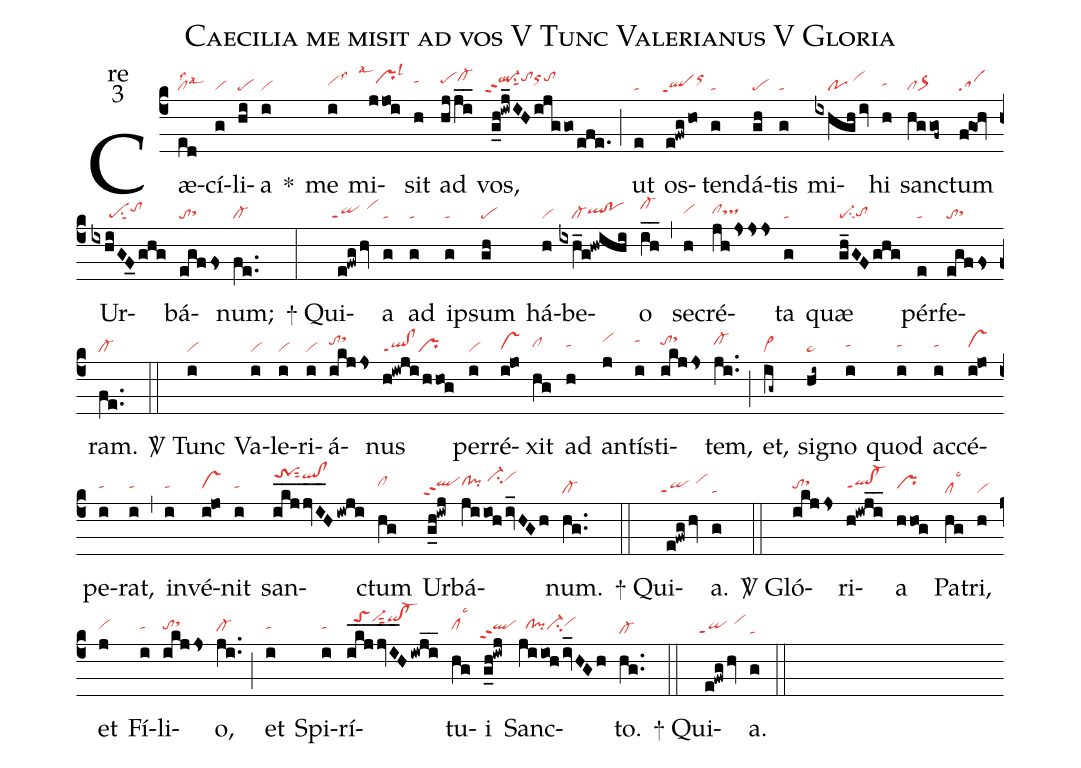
name:Caecilia me misit ad vos V Tunc Valerianus V Gloria;
office-part:re;
mode:3;
nabc-lines:1;
%%
(c4) Cæ(ed|cllss2lsal3)cí(g|vi)li(hi|pe)a(i|vi) <sp>*</sp>() me(i|vihhlss3) mi(jjoi|```prhilsal1lsl3)sit(h|tahi) ad(hj/ji__|pehicl-hj) vos,(g_h!iwj_IH/ijggo/efe.|``ql-hippt2su1sut1tohjorhjtohj) (;) ut(e|ta) os(e!fwg/ho|`qlheppt1orhj)ten(g|ta)dá(gh|pe)tis(g|ta) mi(ixhgh/iv|////po/vihj)hi(h|tahh) san(hggof~|clor>)ctum(fgOh|sa) Ur(ixhiGF_0ghg|/////pesu1sut1tohi)bá(egffs|tosthh)num;(fe..|cl-) (:)

<sp>+</sp> Qui(e!fwg/hv|``qippt1/vihj)a(g|ta) ad(g|ta) ip(g|ta)sum(gh|pe) há(h|vi)be(ixh_g!hwihi|////cl-qlhh!pohh)o(ih__|cl-hj) (,) se(h|vihh)cré(jhjsjsjs|clhhtshh)ta(g|ta) quæ(gh_GFghg|pe-su2tohg) pér(e|ta)fe(egffs|tosthh)ram.(fe..|cl-) (::)

<sp>V/</sp> Tunc(i|vi) Va(i|vi)le(i|vi)ri(i|vi)á(ikjJs|tohisthk)nus(h!iwji/hhog|ql!clppt1pr) per(i|vi)ré(ijO|vshg)xit(hg|clhh) ad(h|tahh) an(j|vihj)tís(i|tahj)ti(ikjjs|tohisthk)tem,(ji..|cl-hi) (;) et,(ig~|vi>) sig(hi~|pe~)no(i|tahh) quod(i|tahh) ac(i|tahh)cé(ijO|vshh)pe(i|tahh)rat,(i|tahh) (,) in(i|tahh)vé(ijO|vshh)nit(i|tahh) san(i_k_j_jv_I_Hiwji|trShlsut2qlhl!clhl)ctum(hg|clhi) Ur(g_h!iwj|`qlhippt2)bá(jiiohiv_HGh|clhi!pihi/ci-hkvihk)num.(hg..|cl-) (::)

<sp>+</sp> Qui(e!fwg/hv|``qippt1/vihj)a.(g|ta) (::)

<sp>V/</sp> Gló(ikjjs|tohhsthj)ri(h!iwji__|qlhh!cl-hhppt1)a(hhog|prhh) Pa(hg|cllsc3)tri,(h|vi) et(j|vihh) Fí(i|tahh)li(ikjjs|tohhsthj)o,(ji..|cl-hg) (;) et(i|tahh) Spi(i|tahh)rí(ikjjvI_____H/iwji__|//toShkvi-hksut2qihk!cl-hk)tu(hg|clhhlsc3)i(g_h!iwj|`qlhhppt2) Sanc(jiioh/iv_HGh|//clhh!pihhci-hhvihi)to.(hg..|cl-) (::)

<sp>+</sp> Qui(e!fwg/hv|``qippt1/vihj)a.(g|ta) (::)
